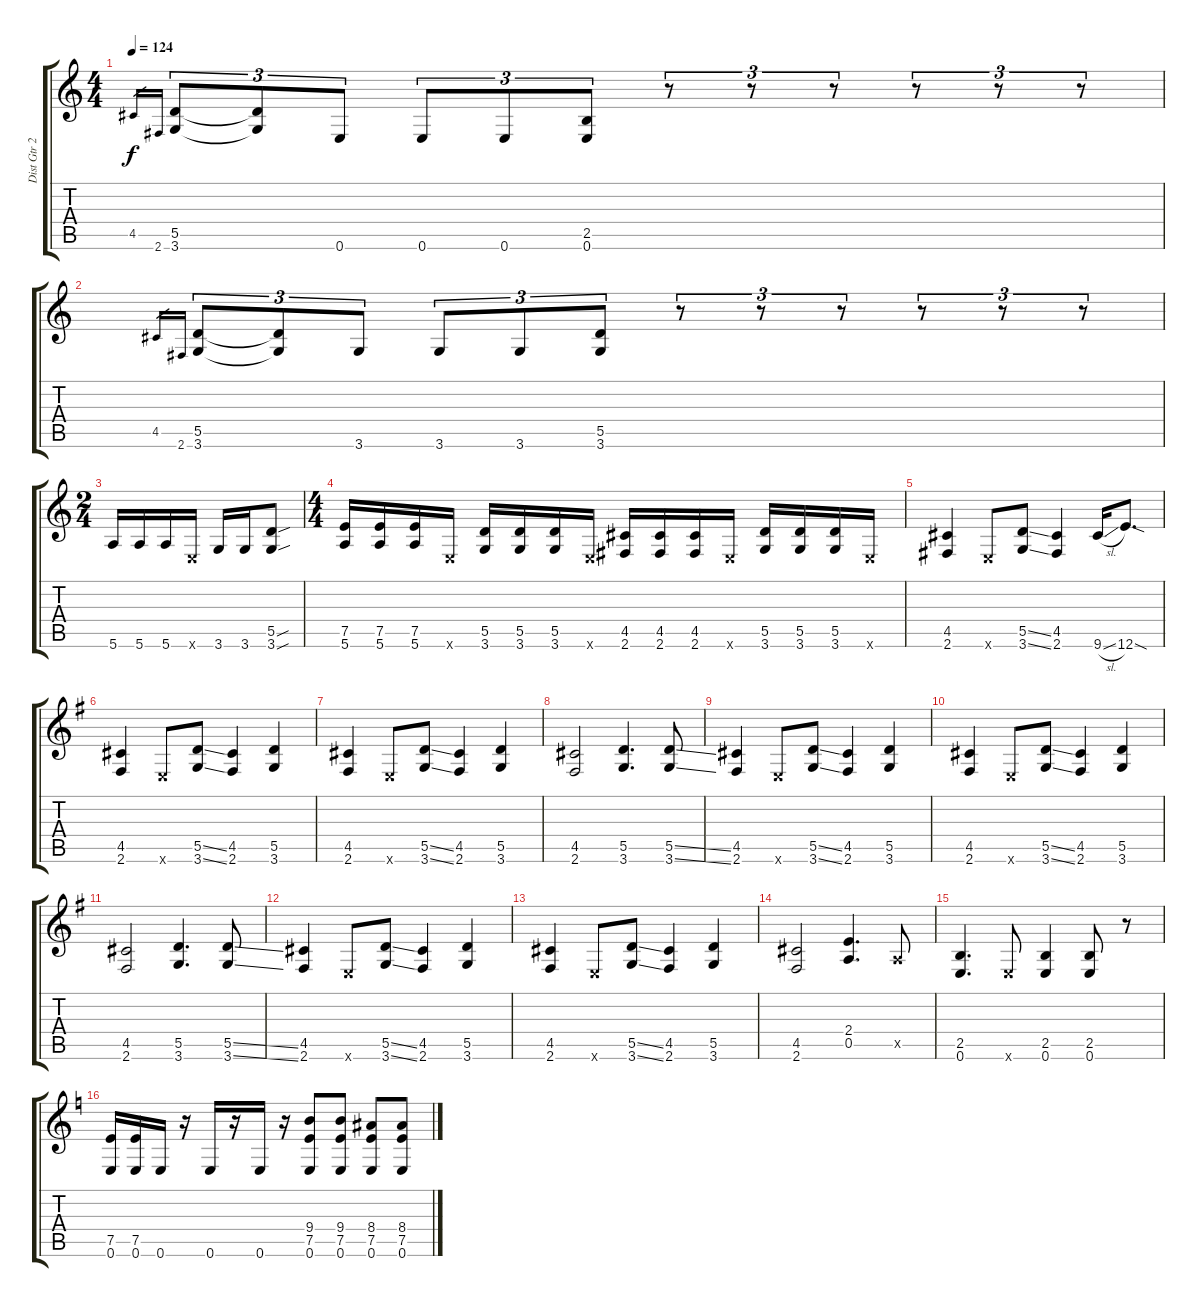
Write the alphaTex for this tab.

\track ("Dist Gtr 2" "Dist Gtr 2") {instrument distortionguitar}
\staff {score tabs}
\tuning (E4 B3 G3 D3 A2 E2) {hide}
\ts (4 4)
\tempo 124
\clef g2
\ks c
4.5.16{gr dy f} 2.6.16{gr} (5.5 3.6).8{tu (3 2)} (5.5{t} 3.6{t}).8{tu (3 2)} 0.6.8{tu (3 2)} 0.6.8{tu (3 2)} 0.6.8{tu (3 2)} (2.5 0.6).8{tu (3 2)} r.8{tu (3 2)} r.8{tu (3 2)} r.8{tu (3 2)} r.8{tu (3 2)} r.8{tu (3 2)} r.8{tu (3 2)} |
4.5.16{gr} 2.6.16{gr} (5.5 3.6).8{tu (3 2)} (5.5{t} 3.6{t}).8{tu (3 2)} 3.6.8{tu (3 2)} 3.6.8{tu (3 2)} 3.6.8{tu (3 2)} (5.5 3.6).8{tu (3 2)} r.8{tu (3 2)} r.8{tu (3 2)} r.8{tu (3 2)} r.8{tu (3 2)} r.8{tu (3 2)} r.8{tu (3 2)} |
\ts (2 4)
5.6.16 5.6.16 5.6.16 0.6{x}.16 3.6.16 3.6.16 (5.5{sou} 3.6{sou}).8 |
\ts (4 4)
(7.5 5.6).16 (7.5 5.6).16 (7.5 5.6).16 0.6{x}.16 (5.5 3.6).16 (5.5 3.6).16 (5.5 3.6).16 0.6{x}.16 (4.5 2.6).16 (4.5 2.6).16 (4.5 2.6).16 0.6{x}.16 (5.5 3.6).16 (5.5 3.6).16 (5.5 3.6).16 0.6{x}.16 |
(4.5 2.6).4 0.6{x}.8 (5.5{ss} 3.6{ss}).8 (4.5 2.6).4 9.6{sl}.16 12.6{sod}.8{d} |
\ks g
(4.5 2.6).4 0.6{x}.8 (5.5{ss} 3.6{ss}).8 (4.5 2.6).4 (5.5 3.6).4 |
(4.5 2.6).4 0.6{x}.8 (5.5{ss} 3.6{ss}).8 (4.5 2.6).4 (5.5 3.6).4 |
(4.5 2.6).2 (5.5 3.6).4{d} (5.5{ss} 3.6{ss}).8 |
(4.5 2.6).4 0.6{x}.8 (5.5{ss} 3.6{ss}).8 (4.5 2.6).4 (5.5 3.6).4 |
(4.5 2.6).4 0.6{x}.8 (5.5{ss} 3.6{ss}).8 (4.5 2.6).4 (5.5 3.6).4 |
(4.5 2.6).2 (5.5 3.6).4{d} (5.5{ss} 3.6{ss}).8 |
(4.5 2.6).4 0.6{x}.8 (5.5{ss} 3.6{ss}).8 (4.5 2.6).4 (5.5 3.6).4 |
(4.5 2.6).4 0.6{x}.8 (5.5{ss} 3.6{ss}).8 (4.5 2.6).4 (5.5 3.6).4 |
(4.5 2.6).2 (2.4 0.5).4{d} 0.5{x}.8 |
(2.5 0.6).4{d} 0.6{x}.8 (2.5 0.6).4 (2.5 0.6).8 r.8 |
\ks c
(7.5 0.6).16 (7.5 0.6).16 0.6.16 r.16 0.6.16 r.16 0.6.16 r.16 (9.4 7.5 0.6).8 (9.4 7.5 0.6).8 (8.4 7.5 0.6).8 (8.4 7.5 0.6).8
